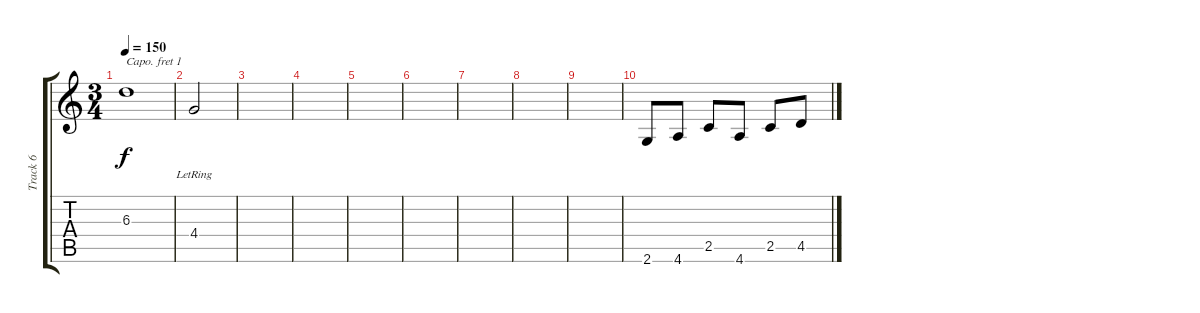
\track ("Track 6" "Track 6") {instrument distortionguitar}
\staff {score tabs}
\capo 1
\tuning (E4 B3 G3 D3 A2 E2) {hide}
\ts (3 4)
\tempo 150
\clef g2
\ks c
6.3.1{dy f} |
4.4{lr}.2 |
|
|
|
|
|
|
|
2.6.8 4.6.8 2.5.8 4.6.8 2.5.8 4.5.8
